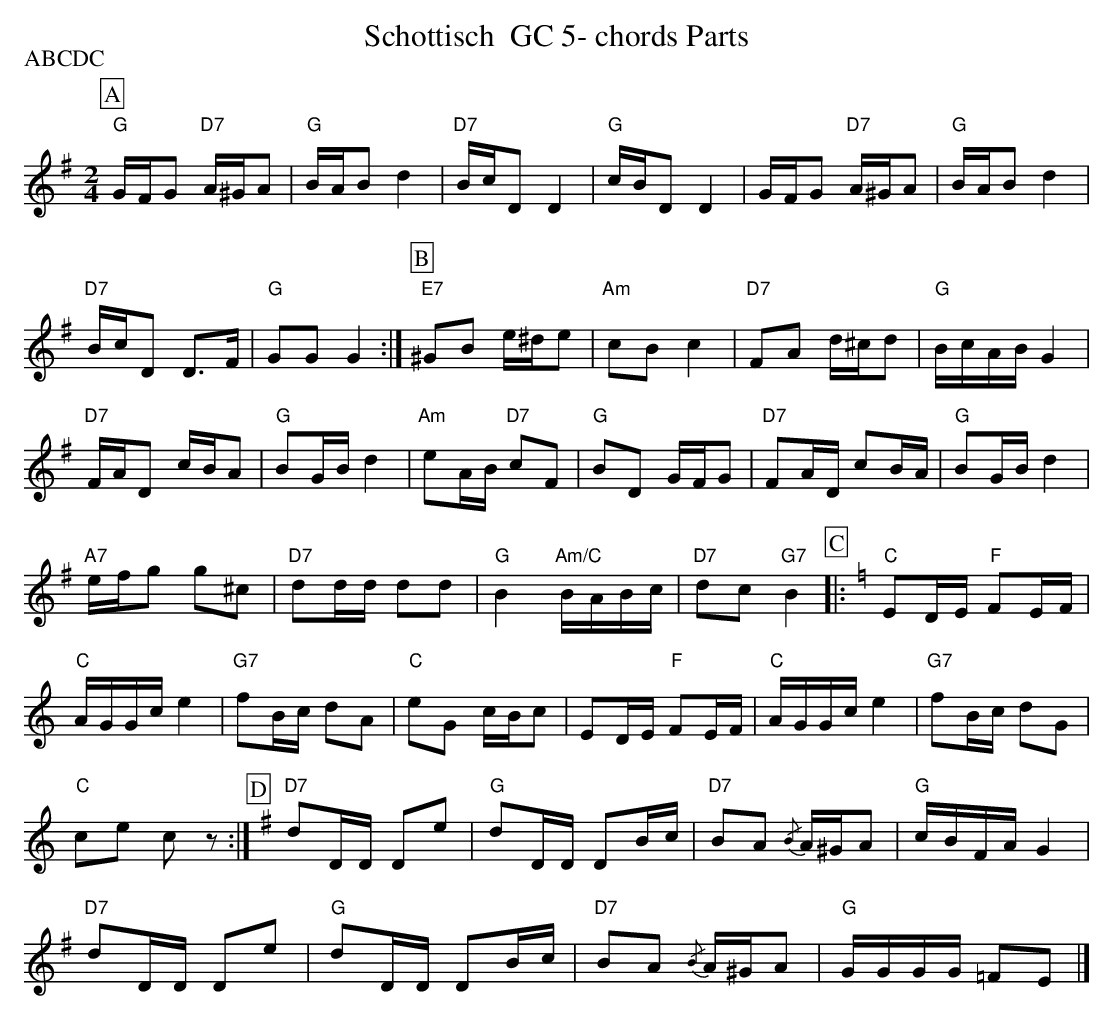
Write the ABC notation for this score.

X:1
T:Schottisch  GC 5- chords Parts
P:ABCDC
M:2/4
L:1/16
K:Gmaj%%MIDI gchordon
[P:A] "G"GFG2 "D7"A^GA2 | "G"BAB2d4 | "D7"BcD2D4 | "G"cBD2 D4 | GFG2 "D7"A^GA2 | "G"BAB2d4 |
"D7"BcD2 D3F | "G"G2G2G4 :| [P:B] "E7"^G2B2 e^de2 | "Am"c2B2c4 | "D7"F2A2 d^cd2 | "G"BcABG4 |
"D7"FAD2 cBA2 | "G"B2GBd4 | "Am"e2AB "D7"c2F2 | "G"B2D2 GFG2 | "D7"F2AD c2BA | "G"B2GBd4 |
"A7"efg2 g2^c2 | "D7"d2dd d2d2 | "G"B4 "Am/C"BABc | "D7"d2c2"G7"B4 [P:C] |: [K:Cmaj] "C"E2DE "F"F2EF |
"C"AGGce4 | "G7"f2Bc d2A2 | "C"e2G2 cBc2 | E2DE "F"F2EF | "C"AGGce4 | "G7"f2Bc d2G2 |
"C"c2e2 c2z2 :| [P:D] [K:Gmaj] "D7"d2DD D2e2 | "G"d2DD D2Bc | "D7"B2A2 {/B}A^GA2 | "G"cBFAG4 |
"D7"d2DD D2e2 | "G"d2DD D2Bc | "D7"B2A2 {/B}A^GA2 | "G"GGGG =F2E2 |]
